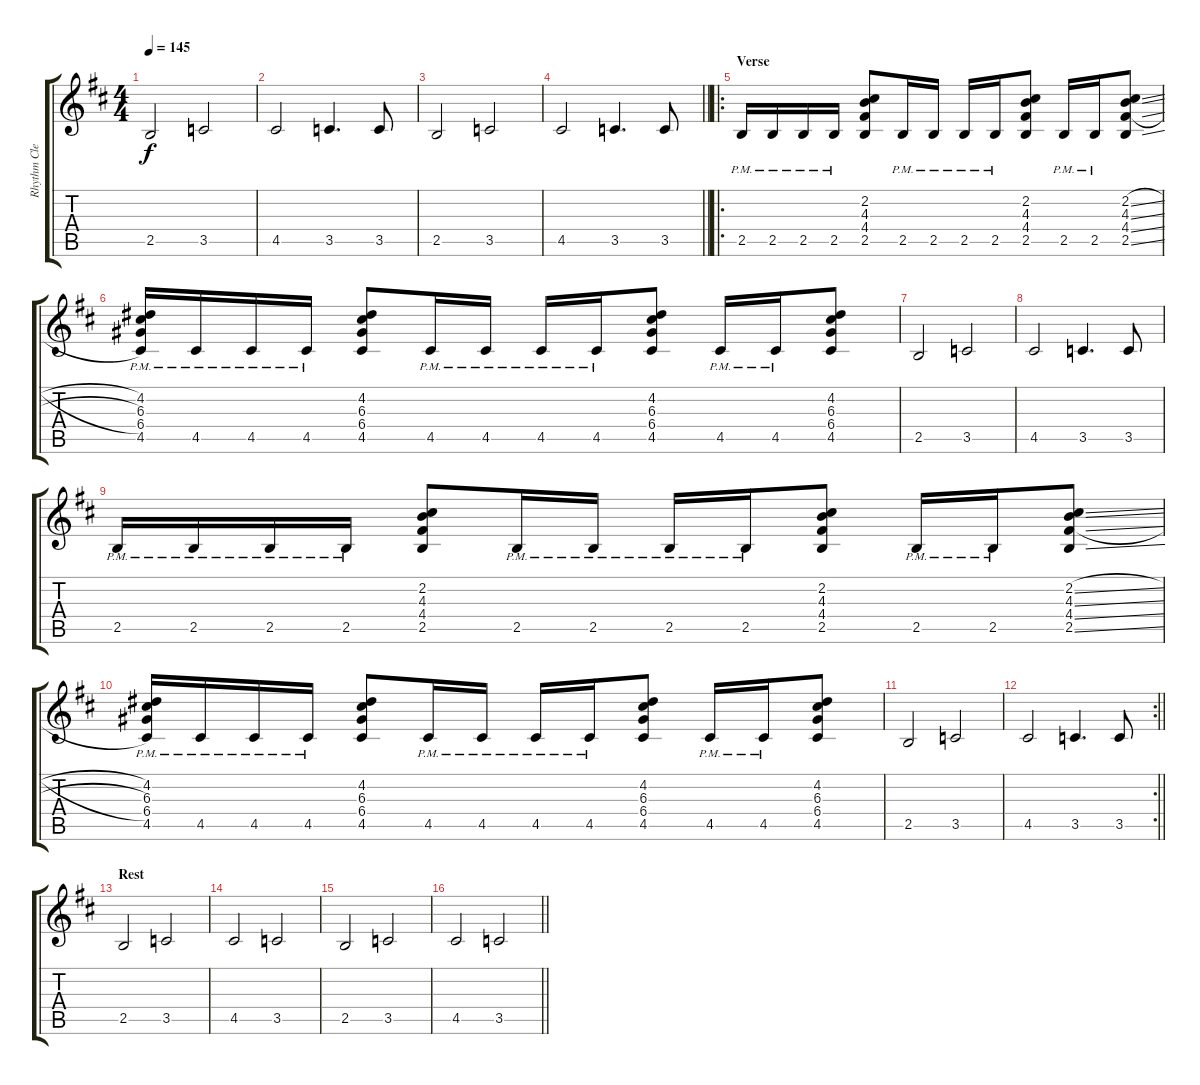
\track ("Rhythm Clean" "Rhythm Cle") {instrument electricguitarclean}
\staff {score tabs}
\tuning (E4 B3 G3 D3 A2 E2) {hide}
\ts (4 4)
\tempo 145
\clef g2
\ks d
2.5.2{dy f instrument electricguitarclean} 3.5.2 |
4.5.2 3.5.4{d} 3.5.8 |
2.5.2 3.5.2 |
\barLineRight lightlight
4.5.2 3.5.4{d} 3.5.8 |
\ro
\section ("" "Verse")
2.5{pm}.16{volume 14} 2.5{pm}.16 2.5{pm}.16 2.5{pm}.16 (2.2 4.3 4.4 2.5).8 2.5{pm}.16 2.5{pm}.16 2.5{pm}.16 2.5{pm}.16 (2.2 4.3 4.4 2.5).8 2.5{pm}.16 2.5{pm}.16 (2.2{sl} 4.3{sl} 4.4{sl} 2.5{ss}).8 |
(4.2 6.3 6.4 4.5{pm}).16 4.5{pm}.16 4.5{pm}.16 4.5{pm}.16 (4.2 6.3 6.4 4.5).8 4.5{pm}.16 4.5{pm}.16 4.5{pm}.16 4.5{pm}.16 (4.2 6.3 6.4 4.5).8 4.5{pm}.16 4.5{pm}.16 (4.2 6.3 6.4 4.5).8 |
2.5.2 3.5.2 |
4.5.2 3.5.4{d} 3.5.8 |
2.5{pm}.16 2.5{pm}.16 2.5{pm}.16 2.5{pm}.16 (2.2 4.3 4.4 2.5).8 2.5{pm}.16 2.5{pm}.16 2.5{pm}.16 2.5{pm}.16 (2.2 4.3 4.4 2.5).8 2.5{pm}.16 2.5{pm}.16 (2.2{sl} 4.3{sl} 4.4{sl} 2.5{ss}).8 |
(4.2 6.3 6.4 4.5{pm}).16 4.5{pm}.16 4.5{pm}.16 4.5{pm}.16 (4.2 6.3 6.4 4.5).8 4.5{pm}.16 4.5{pm}.16 4.5{pm}.16 4.5{pm}.16 (4.2 6.3 6.4 4.5).8 4.5{pm}.16 4.5{pm}.16 (4.2 6.3 6.4 4.5).8 |
2.5.2 3.5.2 |
\rc 2
\barLineRight lightlight
4.5.2 3.5.4{d} 3.5.8 |
\section ("" "Rest")
2.5.2 3.5.2 |
4.5.2 3.5.2 |
2.5.2 3.5.2 |
\barLineRight lightlight
4.5.2 3.5.2
